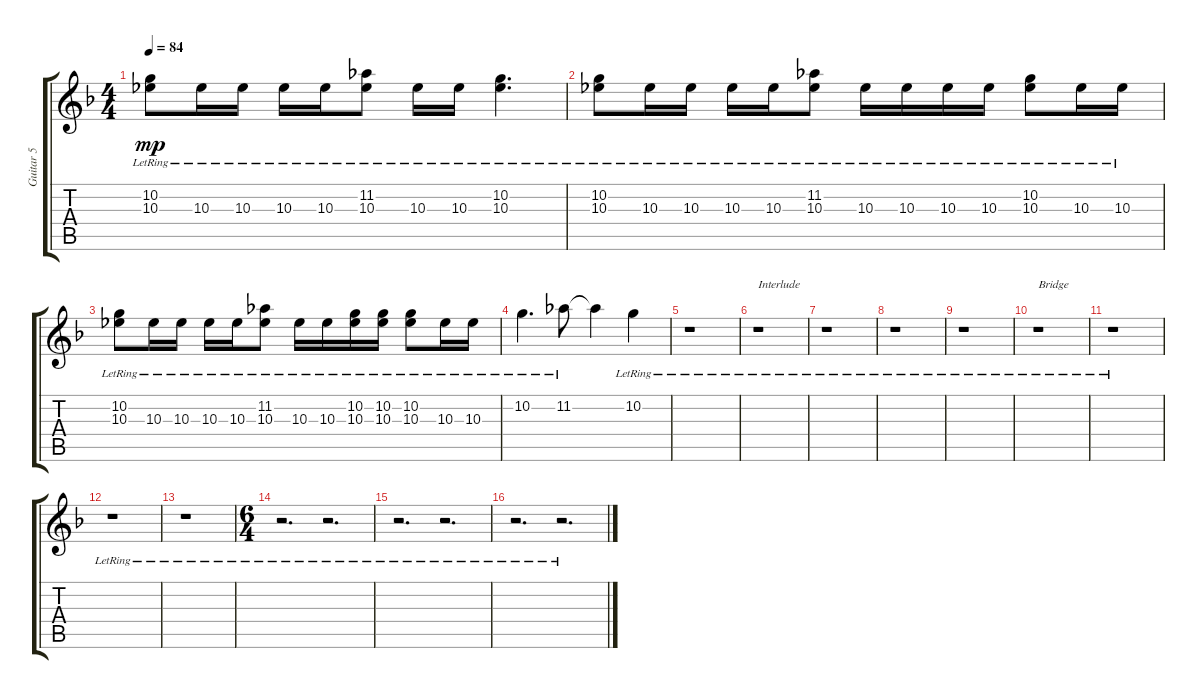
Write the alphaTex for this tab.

\track ("Guitar 5" "Guitar 5") {instrument distortionguitar}
\staff {score tabs}
\tuning (D4 A3 F3 C3 G2 C2) {hide}
\ts (4 4)
\tempo 84
\clef g2
\ks f
(10.2{lr} 10.3{lr}).8{dy mp} 10.3{lr}.16 10.3{lr}.16 10.3{lr}.16 10.3{lr}.16 (11.2{lr} 10.3{lr}).8 10.3{lr}.16 10.3{lr}.16 (10.2{lr} 10.3{lr}).4{d} |
(10.2{lr} 10.3{lr}).8 10.3{lr}.16 10.3{lr}.16 10.3{lr}.16 10.3{lr}.16 (11.2{lr} 10.3{lr}).8 10.3{lr}.16 10.3{lr}.16 10.3{lr}.16 10.3{lr}.16 (10.2{lr} 10.3{lr}).8 10.3{lr}.16 10.3{lr}.16 |
(10.2{lr} 10.3{lr}).8 10.3{lr}.16 10.3{lr}.16 10.3{lr}.16 10.3{lr}.16 (11.2{lr} 10.3{lr}).8 10.3{lr}.16 10.3{lr}.16 (10.2 10.3{lr}).16 (10.2 10.3{lr}).16 (10.2{lr} 10.3{lr}).8 10.3{lr}.16 10.3{lr}.16 |
10.2{lr}.4{d} 11.2{lr}.8 11.2{t}.4 10.2{lr}.4 |
r.1 |
r.1{txt "Interlude"} |
r.1 |
r.1 |
r.1 |
r.1{txt "Bridge"} |
r.1 |
r.1 |
r.1 |
\ts (6 4)
r.2{d} r.2{d} |
r.2{d} r.2{d} |
r.2{d} r.2{d}
